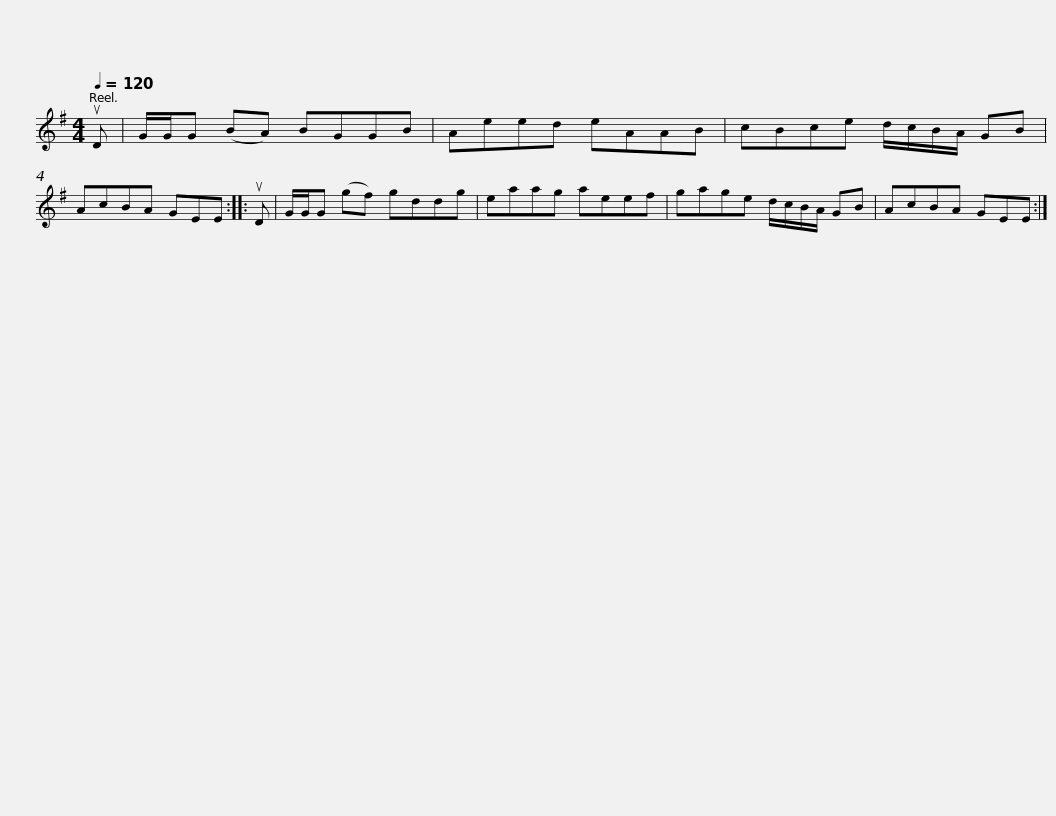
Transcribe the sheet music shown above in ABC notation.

X:1
L:1/8
Q:1/4=120
M:4/4
I:linebreak $
K:G
V:1 treble
V:1
 uD | G/G/G (BA) BGGB | Aeed eAAB | cBce d/c/B/A/ GB | AcBA GEE :: %5
 uD |$ G/G/G (gf) gddg | eaag aeef | gage d/c/B/A/ GB | AcBA GEE :| %10
